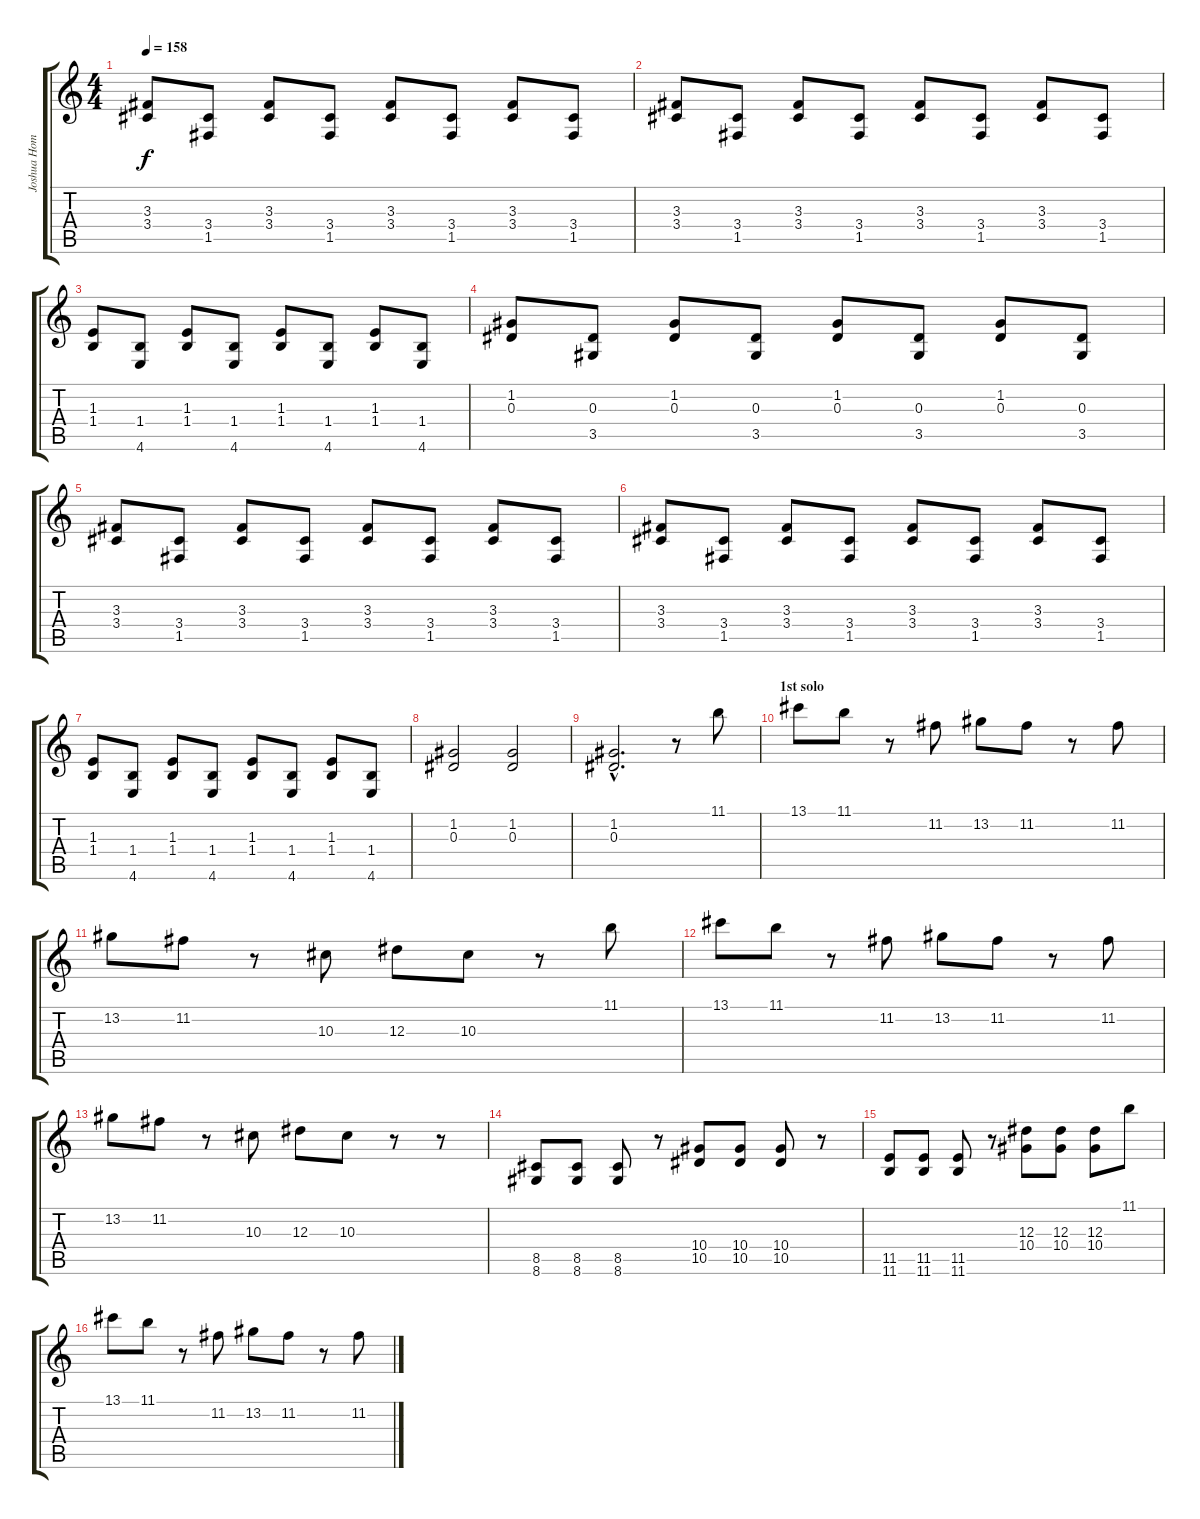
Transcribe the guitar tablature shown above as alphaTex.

\track ("Joshua Homme - solo guitar" "Joshua Hom") {instrument overdrivenguitar}
\staff {score tabs}
\tuning (C4 G3 Eb3 Bb2 F2 C2) {hide}
\ts (4 4)
\tempo 158
\clef g2
\ks c
(3.3 3.4).8{dy f} (3.4 1.5).8 (3.3 3.4).8 (3.4 1.5).8 (3.3 3.4).8 (3.4 1.5).8 (3.3 3.4).8 (3.4 1.5).8 |
\section ("" "")
(3.3 3.4).8 (3.4 1.5).8 (3.3 3.4).8 (3.4 1.5).8 (3.3 3.4).8 (3.4 1.5).8 (3.3 3.4).8 (3.4 1.5).8 |
(1.3 1.4).8 (1.4 4.6).8 (1.3 1.4).8 (1.4 4.6).8 (1.3 1.4).8 (1.4 4.6).8 (1.3 1.4).8 (1.4 4.6).8 |
(1.2 0.3).8 (0.3 3.5).8 (1.2 0.3).8 (0.3 3.5).8 (1.2 0.3).8 (0.3 3.5).8 (1.2 0.3).8 (0.3 3.5).8 |
(3.3 3.4).8 (3.4 1.5).8 (3.3 3.4).8 (3.4 1.5).8 (3.3 3.4).8 (3.4 1.5).8 (3.3 3.4).8 (3.4 1.5).8 |
\section ("" "")
(3.3 3.4).8 (3.4 1.5).8 (3.3 3.4).8 (3.4 1.5).8 (3.3 3.4).8 (3.4 1.5).8 (3.3 3.4).8 (3.4 1.5).8 |
(1.3 1.4).8 (1.4 4.6).8 (1.3 1.4).8 (1.4 4.6).8 (1.3 1.4).8 (1.4 4.6).8 (1.3 1.4).8 (1.4 4.6).8 |
(1.2 0.3).2 (1.2 0.3).2 |
(1.2{hac} 0.3{hac}).2{d} r.8 11.1.8 |
\section ("" "1st solo")
13.1.8 11.1.8 r.8 11.2.8 13.2.8 11.2.8 r.8 11.2.8 |
13.2.8 11.2.8 r.8 10.3.8 12.3.8 10.3.8 r.8 11.1.8 |
13.1.8 11.1.8 r.8 11.2.8 13.2.8 11.2.8 r.8 11.2.8 |
13.2.8 11.2.8 r.8 10.3.8 12.3.8 10.3.8 r.8 r.8 |
(8.5 8.6).8 (8.5 8.6).8 (8.5 8.6).8 r.8 (10.4 10.5).8 (10.4 10.5).8 (10.4 10.5).8 r.8 |
(11.5 11.6).8 (11.5 11.6).8 (11.5 11.6).8 r.8 (12.3 10.4).8 (12.3 10.4).8 (12.3 10.4).8 11.1.8 |
13.1.8 11.1.8 r.8 11.2.8 13.2.8 11.2.8 r.8 11.2.8
